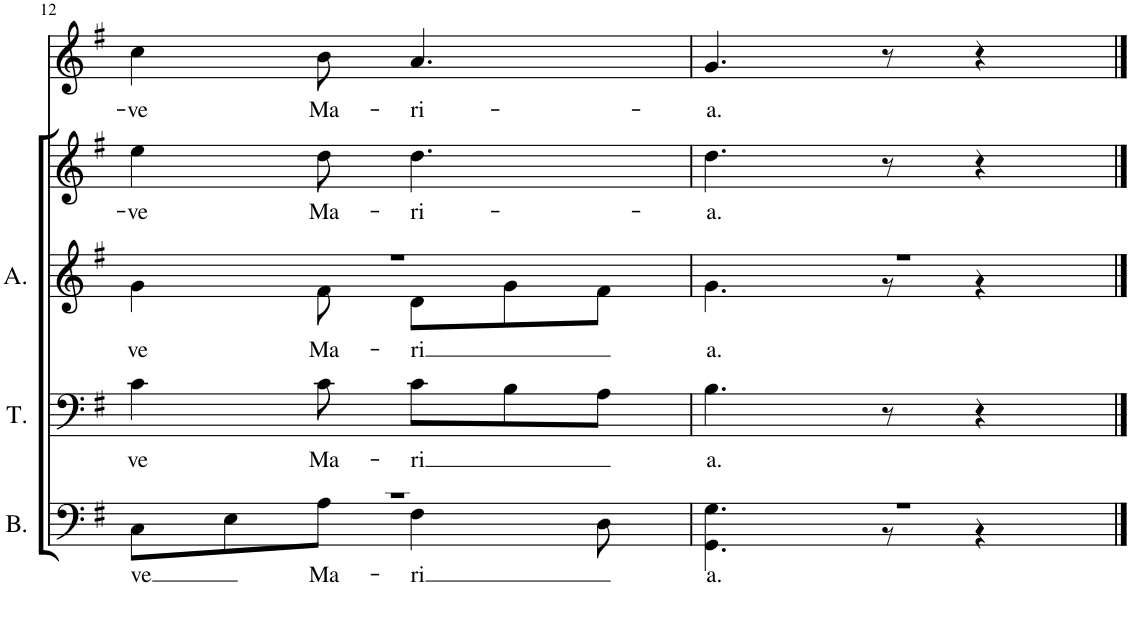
**kern	**text	**kern	**text	**kern	**text	**kern	**text	**kern	**text
*part4	*part4	*part3	*part3	*part2	*part2	*part1	*part1	*part1	*part1
*staff5	*staff5	*staff4	*staff4	*staff3	*staff3	*staff2	*staff2	*staff1	*staff1
*I"Basse	*	*I"Ténor	*	*I"Alto	*	*I"Soprane	*	*	*
*I'B.	*	*I'T.	*	*I'A.	*	*	*	*	*
!!LO:PB:g=z
*clefF4	*	*clefF4	*	*clefG2	*	*clefG2	*	*clefG2	*
*k[f#]	*	*k[f#]	*	*k[f#]	*	*k[f#]	*	*k[f#]	*
*M6/8	*	*M6/8	*	*M6/8	*	*M6/8	*	*M6/8	*
=12	=12	=12	=12	=12	=12	=12	=12	=12	=12
*^	*	*	*	*	*	*	*	*	*
!	!	!LO:LY:b	!	!LO:LY:b	!	!LO:LY:b	!	!LO:LY:b	!	!LO:LY:b
*	*	*	*	*	*^	*	*	*	*	*
2.r	8C\L	ve	4c\	ve	2.r	4g\	ve	4ee\	-ve	4cc\	-ve
.	8E\	.	.	.	.	.	.	.	.	.	.
!	!	!LO:LY:b	!	!LO:LY:b	!	!	!LO:LY:b	!	!LO:LY:b	!	!LO:LY:b
.	8A\J	Ma-	8c\	Ma-	.	8f#\	Ma-	8dd\	Ma-	8b\	Ma-
!	!	!LO:LY:b	!	!LO:LY:b	!	!	!LO:LY:b	!	!LO:LY:b	!	!LO:LY:b
.	4F#\	-ri	8c\L	-ri	.	8d\L	-ri	4.dd\	-ri-	4.a/	-ri-
.	.	.	8B\	.	.	8g\	.	.	.	.	.
.	8D\	.	8A\J	.	.	8f#\J	.	.	.	.	.
=13	=13	=13	=13	=13	=13	=13	=13	=13	=13	=13	=13
!	!	!LO:LY:b	!	!LO:LY:b	!	!	!LO:LY:b	!	!LO:LY:b	!	!LO:LY:b
2.r	4.GG\ 4.G\	a.	4.B\	a.	2.r	4.g\	a.	4.dd\	-a.	4.g/	-a.
.	8r	.	8r	.	.	8r	.	8r	.	8r	.
.	4r	.	4r	.	.	4r	.	4r	.	4r	.
*v	*v	*	*	*	*v	*v	*	*	*	*	*
==	==	==	==	==	==	==	==	==	==
*-	*-	*-	*-	*-	*-	*-	*-	*-	*-
